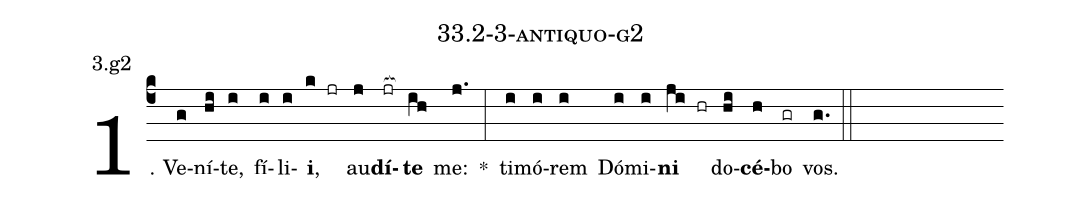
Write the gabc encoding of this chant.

name: 33.2-3-antiquo-g2;
annotation: 3.g2;
%%
(c4)1. Ve(g)ní(hi)te,(i) fí(i)li(i)<b>i</b>,(k jr) au(j)<b>dí</b>(jr[ocb:1{])<b>te</b>(ih[ocb:0}]) me:(j.) *(:) ti(i)mó(i)rem(i) Dó(i)mi(i)<b>ni</b>(ji hr) do(hi)<b>cé</b>(h)bo(gr) vos.(g.) (::)
